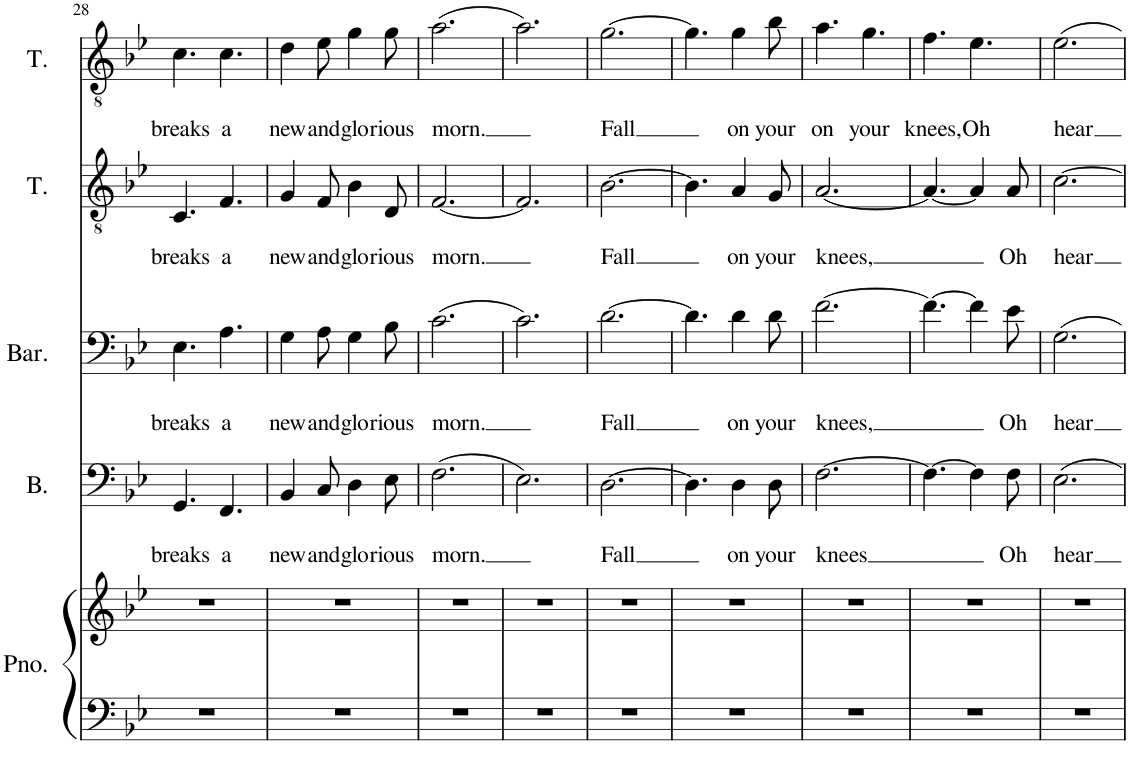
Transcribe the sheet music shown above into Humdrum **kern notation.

**kern	**kern	**kern	**text	**text	**kern	**text	**text	**kern	**text	**text	**kern	**text	**text
*part5	*part5	*part4	*part4	*part4	*part3	*part3	*part3	*part2	*part2	*part2	*part1	*part1	*part1
*staff6	*staff5	*staff4	*staff4	*staff4	*staff3	*staff3	*staff3	*staff2	*staff2	*staff2	*staff1	*staff1	*staff1
*I"Piano	*	*I"Bass	*	*	*I"Baritone	*	*	*I"Tenor	*	*	*I"Tenor	*	*
*I'Pno.	*	*I'B.	*	*	*I'Bar.	*	*	*I'T.	*	*	*I'T.	*	*
!!LO:PB:g=z
*clefF4	*clefG2	*clefF4	*	*	*clefF4	*	*	*clefGv2	*	*	*clefGv2	*	*
*k[b-e-]	*k[b-e-]	*k[b-e-]	*	*	*k[b-e-]	*	*	*k[b-e-]	*	*	*k[b-e-]	*	*
*M6/8	*M6/8	*M6/8	*	*	*M6/8	*	*	*M6/8	*	*	*M6/8	*	*
=28	=28	=28	=28	=28	=28	=28	=28	=28	=28	=28	=28	=28	=28
!	!	!	!	!LO:LY:b	!	!	!LO:LY:b	!	!	!LO:LY:b	!	!	!LO:LY:b
2.r	2.r	4.GG/	.	breaks	4.E-\	.	breaks	4.C/	.	breaks	4.c\	.	breaks
!	!	!	!	!LO:LY:b	!	!	!LO:LY:b	!	!	!LO:LY:b	!	!	!LO:LY:b
.	.	4.FF/	.	a	4.A\	.	a	4.F/	.	a	4.c\	.	a
=29	=29	=29	=29	=29	=29	=29	=29	=29	=29	=29	=29	=29	=29
!	!	!	!	!LO:LY:b	!	!	!LO:LY:b	!	!	!LO:LY:b	!	!	!LO:LY:b
2.r	2.r	4BB-/	.	new	4G\	.	new	4G/	.	new	4d\	.	new
!	!	!	!	!LO:LY:b	!	!	!LO:LY:b	!	!	!LO:LY:b	!	!	!LO:LY:b
.	.	8C/	.	and	8A\	.	and	8F/	.	and	8e-\	.	and
!	!	!	!	!LO:LY:b	!	!	!LO:LY:b	!	!	!LO:LY:b	!	!	!LO:LY:b
.	.	4D\	.	glo-	4G\	.	glo-	4B-\	.	glo-	4g\	.	glo-
!	!	!	!	!LO:LY:b	!	!	!LO:LY:b	!	!	!LO:LY:b	!	!	!LO:LY:b
.	.	8E-\	.	-rious	8B-\	.	-rious	8D/	.	-rious	8g\	.	-rious
=30	=30	=30	=30	=30	=30	=30	=30	=30	=30	=30	=30	=30	=30
!	!	!	!	!LO:LY:b	!	!	!LO:LY:b	!	!	!LO:LY:b	!	!	!LO:LY:b
2.r	2.r	(2.F\	.	morn.	(2.c\	.	morn.	[2.F/	.	morn.	(2.a\	.	morn.
=31	=31	=31	=31	=31	=31	=31	=31	=31	=31	=31	=31	=31	=31
2.r	2.r	2.E-\)	.	.	2.c\)	.	.	2.F/]	.	.	2.a\)	.	.
=32	=32	=32	=32	=32	=32	=32	=32	=32	=32	=32	=32	=32	=32
!	!	!	!	!LO:LY:b	!	!	!LO:LY:b	!	!	!LO:LY:b	!	!	!LO:LY:b
2.r	2.r	[2.D\	.	Fall	[2.d\	.	Fall	[2.B-\	.	Fall	[2.g\	.	Fall
=33	=33	=33	=33	=33	=33	=33	=33	=33	=33	=33	=33	=33	=33
2.r	2.r	4.D\]	.	.	4.d\]	.	.	4.B-\]	.	.	4.g\]	.	.
!	!	!	!	!LO:LY:b	!	!	!LO:LY:b	!	!	!LO:LY:b	!	!	!LO:LY:b
.	.	4D\	.	on	4d\	.	on	4A/	.	on	4g\	.	on
!	!	!	!	!LO:LY:b	!	!	!LO:LY:b	!	!	!LO:LY:b	!	!	!LO:LY:b
.	.	8D\	.	your	8d\	.	your	8G/	.	your	8b-\	.	your
=34	=34	=34	=34	=34	=34	=34	=34	=34	=34	=34	=34	=34	=34
!	!	!	!	!LO:LY:b	!	!	!LO:LY:b	!	!	!LO:LY:b	!	!	!LO:LY:b
2.r	2.r	[2.F\	.	knees	[2.f\	.	knees,	[2.A/	.	knees,	4.a\	.	on
!	!	!	!	!	!	!	!	!	!	!	!	!	!LO:LY:b
.	.	.	.	.	.	.	.	.	.	.	4.g\	.	your
=35	=35	=35	=35	=35	=35	=35	=35	=35	=35	=35	=35	=35	=35
!	!	!	!	!	!	!	!	!	!	!	!	!	!LO:LY:b
2.r	2.r	4.F\_	.	.	4.f\_	.	.	4.A/_	.	.	4.f\	.	knees,
!	!	!	!	!	!	!	!	!	!	!	!	!	!LO:LY:b
.	.	4F\]	.	.	4f\]	.	.	4A/]	.	.	4.e-\	.	Oh
!	!	!	!	!LO:LY:b	!	!	!LO:LY:b	!	!	!LO:LY:b	!	!	!
.	.	8F\	.	Oh	8e-\	.	Oh	8A/	.	Oh	.	.	.
=36	=36	=36	=36	=36	=36	=36	=36	=36	=36	=36	=36	=36	=36
!	!	!	!	!LO:LY:b	!	!	!LO:LY:b	!	!	!LO:LY:b	!	!	!LO:LY:b
2.r	2.r	2.E-\	.	hear	2.G\	.	hear	[2.c\	.	hear	2.e-\	.	hear
=	=	=	=	=	=	=	=	=	=	=	=	=	=
*-	*-	*-	*-	*-	*-	*-	*-	*-	*-	*-	*-	*-	*-
